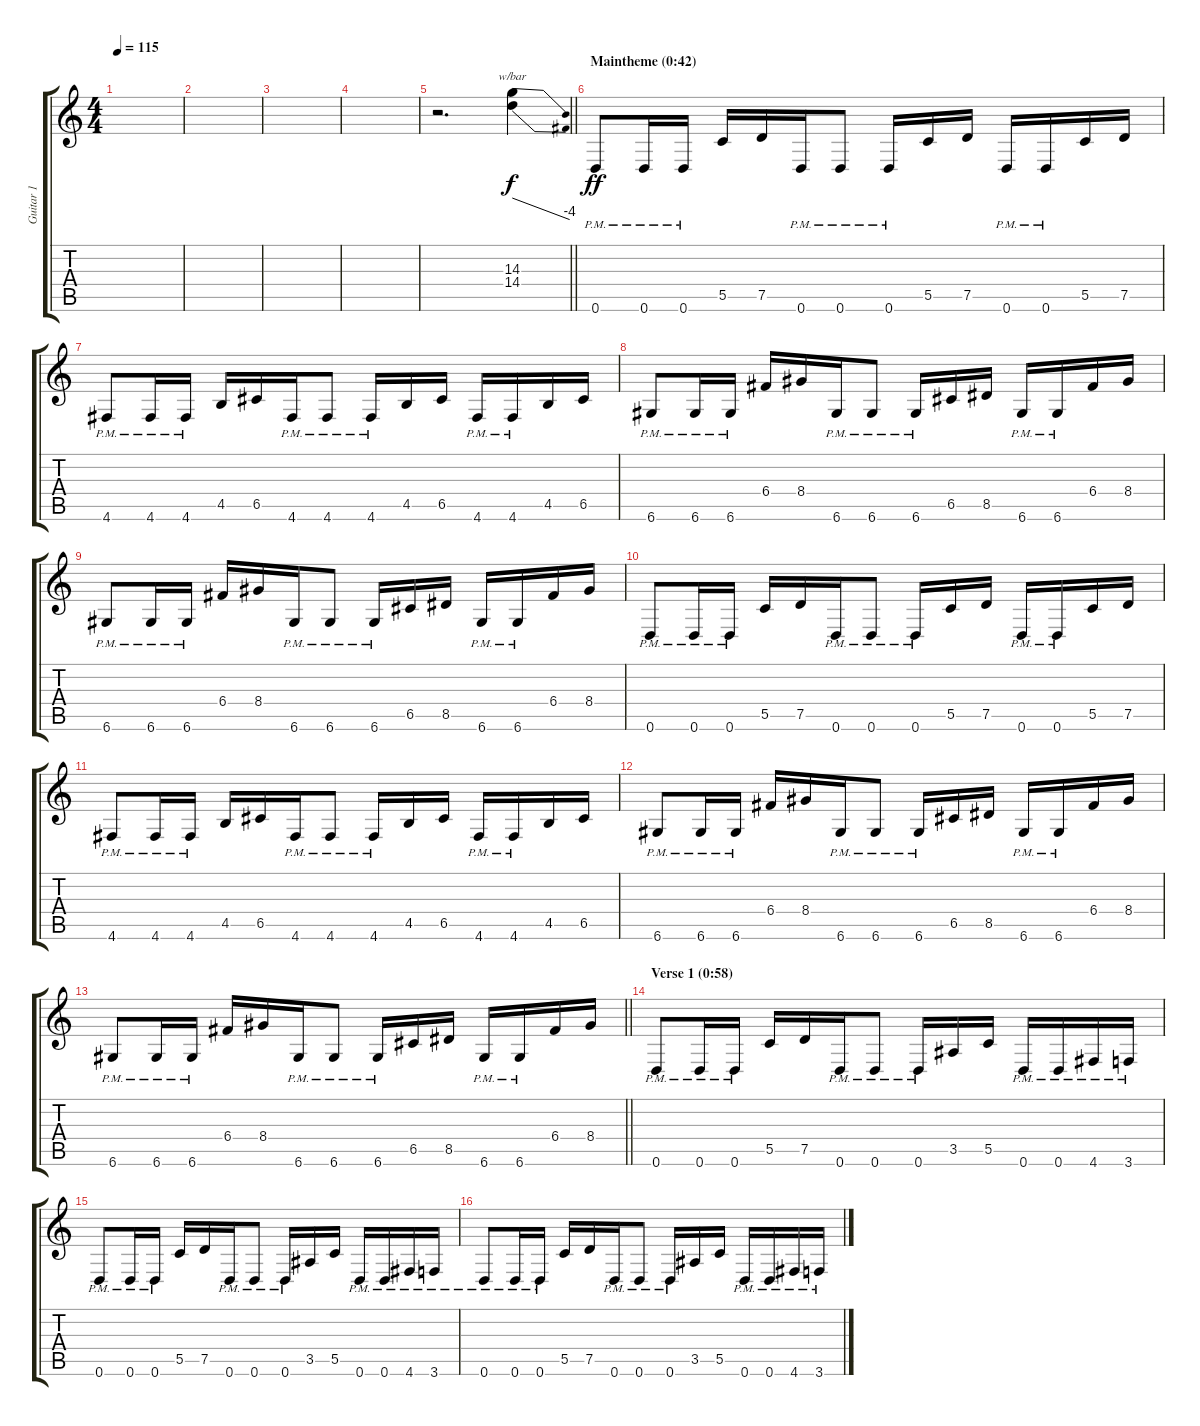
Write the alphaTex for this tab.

\track ("Guitar 1" "Guitar 1") {instrument distortionguitar}
\staff {score tabs}
\tuning (D4 A3 F3 C3 G2 D2) {hide}
\ts (4 4)
\tempo 115
\clef g2
\ks c
|
|
|
|
\barLineRight lightlight
r.2{d} (14.3 14.4).4{tbe (dive default 0 0 60 -16)} |
\section ("" "Maintheme (0:42)")
0.6{pm}.8{dy ff} 0.6{pm}.16 0.6{pm}.16 5.5.16 7.5.16 0.6{pm}.16 0.6{pm}.8 0.6{pm}.16 5.5.16 7.5.16 0.6{pm}.16 0.6{pm}.16 5.5.16 7.5.16 |
4.6{pm}.8 4.6{pm}.16 4.6{pm}.16 4.5.16 6.5.16 4.6{pm}.16 4.6{pm}.8 4.6{pm}.16 4.5.16 6.5.16 4.6{pm}.16 4.6{pm}.16 4.5.16 6.5.16 |
6.6{pm}.8 6.6{pm}.16 6.6{pm}.16 6.4.16 8.4.16 6.6{pm}.16 6.6{pm}.8 6.6{pm}.16 6.5.16 8.5.16 6.6{pm}.16 6.6{pm}.16 6.4.16 8.4.16 |
6.6{pm}.8 6.6{pm}.16 6.6{pm}.16 6.4.16 8.4.16 6.6{pm}.16 6.6{pm}.8 6.6{pm}.16 6.5.16 8.5.16 6.6{pm}.16 6.6{pm}.16 6.4.16 8.4.16 |
0.6{pm}.8 0.6{pm}.16 0.6{pm}.16 5.5.16 7.5.16 0.6{pm}.16 0.6{pm}.8 0.6{pm}.16 5.5.16 7.5.16 0.6{pm}.16 0.6{pm}.16 5.5.16 7.5.16 |
4.6{pm}.8 4.6{pm}.16 4.6{pm}.16 4.5.16 6.5.16 4.6{pm}.16 4.6{pm}.8 4.6{pm}.16 4.5.16 6.5.16 4.6{pm}.16 4.6{pm}.16 4.5.16 6.5.16 |
6.6{pm}.8 6.6{pm}.16 6.6{pm}.16 6.4.16 8.4.16 6.6{pm}.16 6.6{pm}.8 6.6{pm}.16 6.5.16 8.5.16 6.6{pm}.16 6.6{pm}.16 6.4.16 8.4.16 |
\barLineRight lightlight
6.6{pm}.8 6.6{pm}.16 6.6{pm}.16 6.4.16 8.4.16 6.6{pm}.16 6.6{pm}.8 6.6{pm}.16 6.5.16 8.5.16 6.6{pm}.16 6.6{pm}.16 6.4.16 8.4.16 |
\section ("" "Verse 1 (0:58)")
0.6{pm}.8 0.6{pm}.16 0.6{pm}.16 5.5.16 7.5.16 0.6{pm}.16 0.6{pm}.8 0.6{pm}.16 3.5.16 5.5.16 0.6{pm}.16 0.6{pm}.16 4.6{pm}.16 3.6{pm}.16 |
0.6{pm}.8 0.6{pm}.16 0.6{pm}.16 5.5.16 7.5.16 0.6{pm}.16 0.6{pm}.8 0.6{pm}.16 3.5.16 5.5.16 0.6{pm}.16 0.6{pm}.16 4.6{pm}.16 3.6{pm}.16 |
0.6{pm}.8 0.6{pm}.16 0.6{pm}.16 5.5.16 7.5.16 0.6{pm}.16 0.6{pm}.8 0.6{pm}.16 3.5.16 5.5.16 0.6{pm}.16 0.6{pm}.16 4.6{pm}.16 3.6{pm}.16
